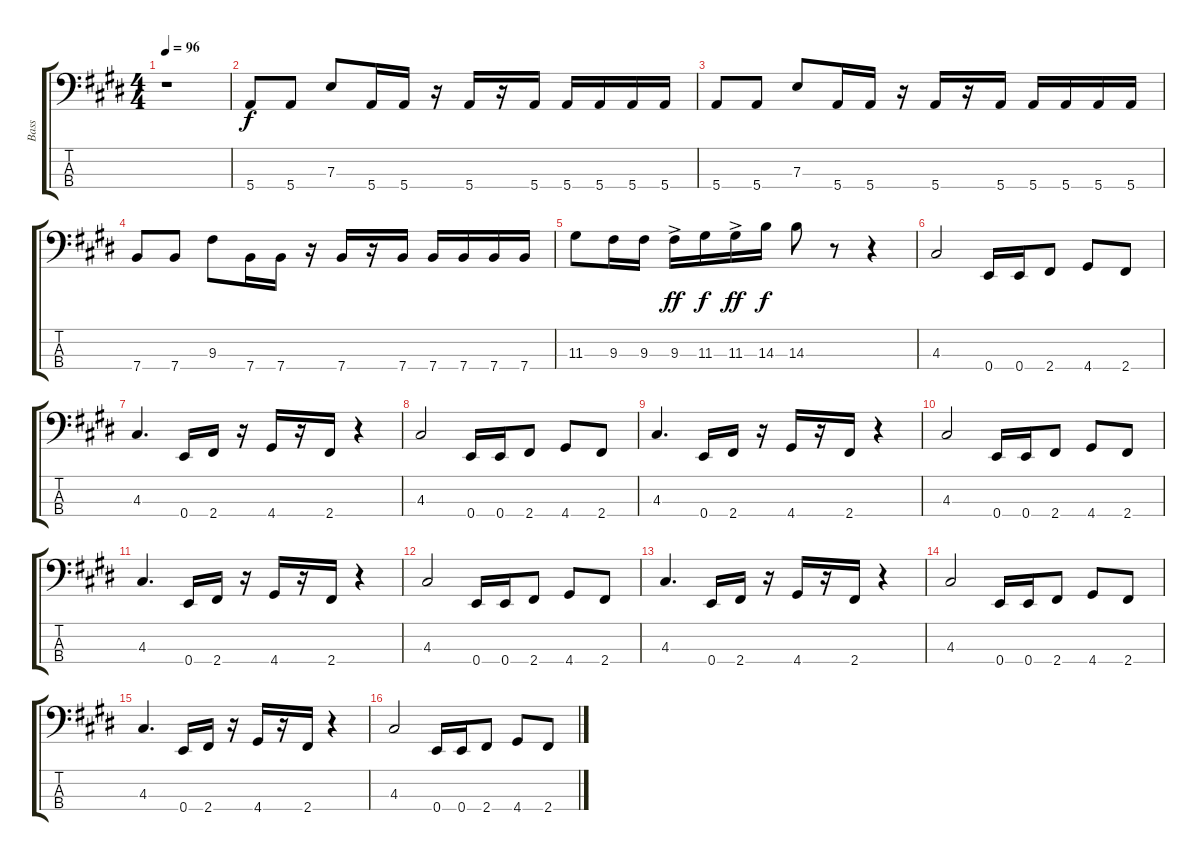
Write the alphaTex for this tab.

\track ("Bass" "Bass") {instrument electricbassfinger}
\staff {score tabs}
\tuning (G2 D2 A1 E1) {hide}
\ts (4 4)
\tempo 96
\clef f4
\ks e
r.1{dy f instrument electricbassfinger} |
5.4.8 5.4.8 7.3.8 5.4.16 5.4.16 r.16 5.4.16 r.16 5.4.16 5.4.16 5.4.16 5.4.16 5.4.16 |
5.4.8 5.4.8 7.3.8 5.4.16 5.4.16 r.16 5.4.16 r.16 5.4.16 5.4.16 5.4.16 5.4.16 5.4.16 |
7.4.8 7.4.8 9.3.8 7.4.16 7.4.16 r.16 7.4.16 r.16 7.4.16 7.4.16 7.4.16 7.4.16 7.4.16 |
11.3.8 9.3.16 9.3.16 9.3{ac}.16{dy ff} 11.3.16{dy f} 11.3{ac}.16{dy ff} 14.3.16{dy f} 14.3.8 r.8 r.4 |
4.3.2 0.4.16 0.4.16 2.4.8 4.4.8 2.4.8 |
4.3.4{d} 0.4.16 2.4.16 r.16 4.4.16 r.16 2.4.16 r.4 |
4.3.2 0.4.16 0.4.16 2.4.8 4.4.8 2.4.8 |
4.3.4{d} 0.4.16 2.4.16 r.16 4.4.16 r.16 2.4.16 r.4 |
4.3.2 0.4.16 0.4.16 2.4.8 4.4.8 2.4.8 |
4.3.4{d} 0.4.16 2.4.16 r.16 4.4.16 r.16 2.4.16 r.4 |
4.3.2 0.4.16 0.4.16 2.4.8 4.4.8 2.4.8 |
4.3.4{d} 0.4.16 2.4.16 r.16 4.4.16 r.16 2.4.16 r.4 |
4.3.2 0.4.16 0.4.16 2.4.8 4.4.8 2.4.8 |
4.3.4{d} 0.4.16 2.4.16 r.16 4.4.16 r.16 2.4.16 r.4 |
4.3.2 0.4.16 0.4.16 2.4.8 4.4.8 2.4.8
